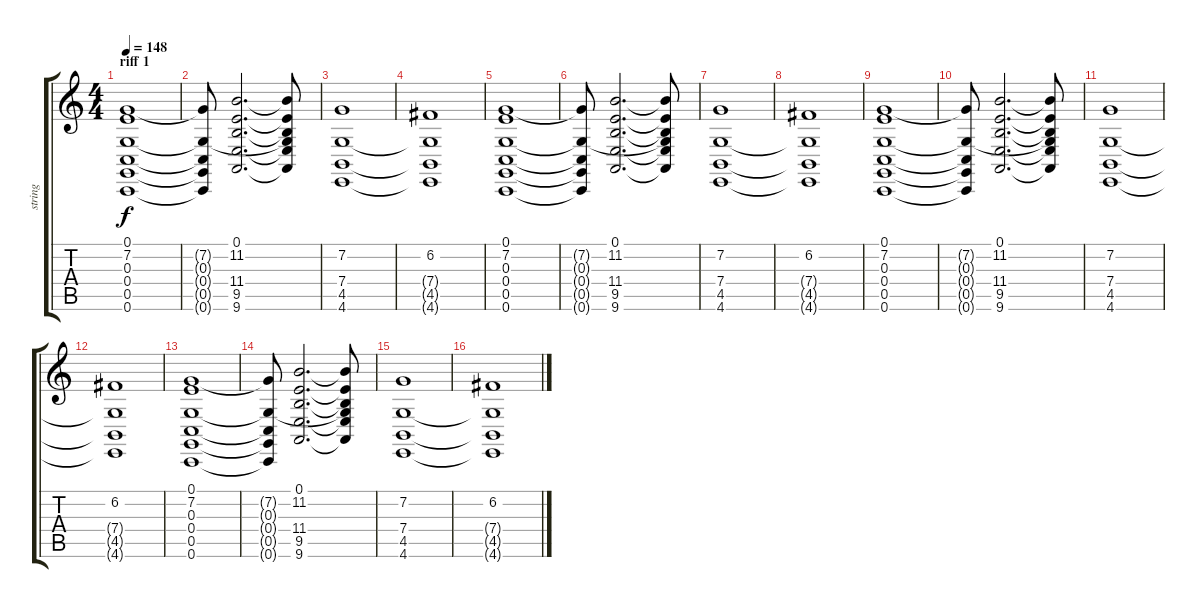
\track ("string" "string") {instrument stringensemble1}
\staff {score tabs}
\tuning (E4 C4 G3 C3 G2 C2) {hide}
\ts (4 4)
\section ("" "riff 1")
\tempo 148
\clef g2
\ks c
(0.1 7.2 0.3 0.4 0.5 0.6).1{dy f} |
(7.2{t} 0.3{t} 0.4{t} 0.5{t} 0.6{t}).8 (0.1 11.2 11.4 9.5 9.6).2{d} (0.1{t} 11.2{t} 0.3{t} 11.4{t} 9.5{t} 9.6{t}).8 |
(7.2 7.4 4.5 4.6).1 |
(6.2 7.4{t} 4.5{t} 4.6{t}).1 |
(0.1 7.2 0.3 0.4 0.5 0.6).1 |
(7.2{t} 0.3{t} 0.4{t} 0.5{t} 0.6{t}).8 (0.1 11.2 11.4 9.5 9.6).2{d} (0.1{t} 11.2{t} 0.3{t} 11.4{t} 9.5{t} 9.6{t}).8 |
(7.2 7.4 4.5 4.6).1 |
(6.2 7.4{t} 4.5{t} 4.6{t}).1 |
(0.1 7.2 0.3 0.4 0.5 0.6).1 |
(7.2{t} 0.3{t} 0.4{t} 0.5{t} 0.6{t}).8 (0.1 11.2 11.4 9.5 9.6).2{d} (0.1{t} 11.2{t} 0.3{t} 11.4{t} 9.5{t} 9.6{t}).8 |
(7.2 7.4 4.5 4.6).1 |
(6.2 7.4{t} 4.5{t} 4.6{t}).1 |
(0.1 7.2 0.3 0.4 0.5 0.6).1 |
(7.2{t} 0.3{t} 0.4{t} 0.5{t} 0.6{t}).8 (0.1 11.2 11.4 9.5 9.6).2{d} (0.1{t} 11.2{t} 0.3{t} 11.4{t} 9.5{t} 9.6{t}).8 |
(7.2 7.4 4.5 4.6).1 |
(6.2 7.4{t} 4.5{t} 4.6{t}).1
